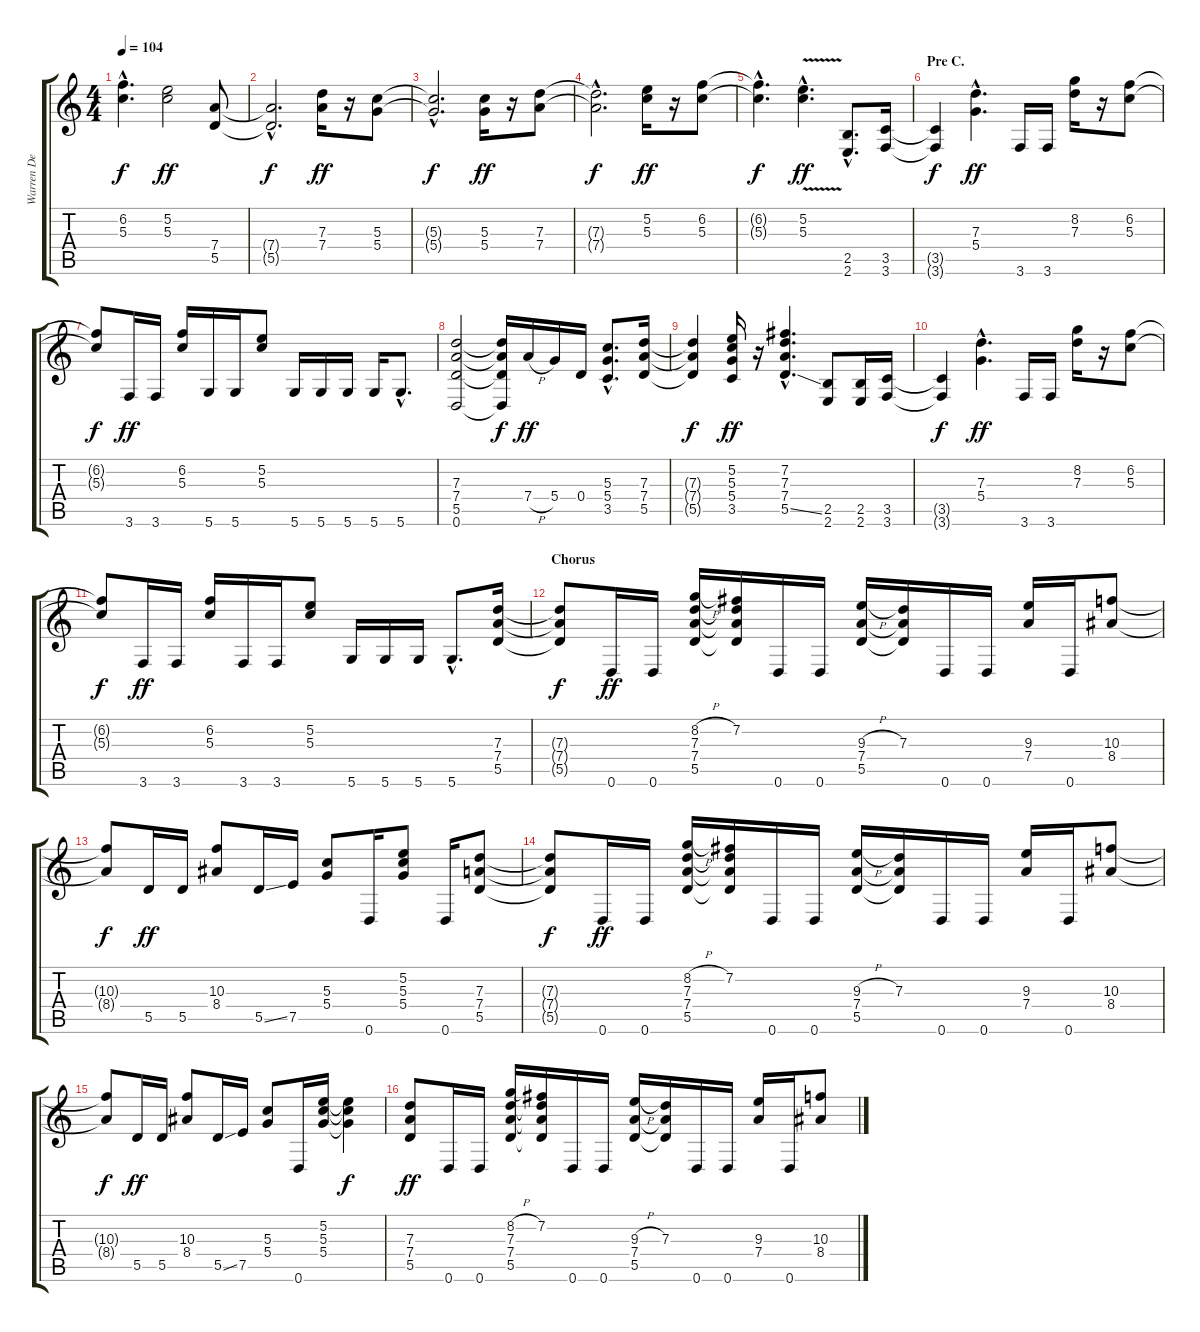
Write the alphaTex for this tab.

\track ("Warren De Martini - Lead Guitar" "Warren De ") {instrument distortionguitar}
\staff {score tabs}
\tuning (E4 B3 G3 D3 A2 D2) {hide}
\ts (4 4)
\tempo 104
\clef g2
\ks c
(6.2{hac t} 5.3{hac t}).4{d dy f} (5.2 5.3).2{dy ff} (7.4 5.5).8 |
(7.4{hac t} 5.5{hac t}).2{d dy f} (7.3 7.4).16{dy ff} r.16 (5.3 5.4).8 |
(5.3{hac t} 5.4{hac t}).2{d dy f} (5.3 5.4).16{dy ff} r.16 (7.3 7.4).8 |
(7.3{hac t} 7.4{hac t}).2{d dy f} (5.2 5.3).16{dy ff} r.16 (6.2 5.3).8 |
(6.2{hac t} 5.3{hac t}).4{d dy f} (5.2{v hac} 5.3{v hac}).4{d dy ff} (2.5{hac} 2.6{hac}).8{d} (3.5 3.6).16 |
\section ("" "Pre C.")
(3.5{t} 3.6{t}).4{dy f} (7.3{hac} 5.4{hac}).4{d dy ff} 3.6.16 3.6.16 (8.2 7.3).16 r.16 (6.2 5.3).8 |
(6.2{t} 5.3{t}).8{dy f} 3.6.16{dy ff} 3.6.16 (6.2 5.3).16 5.6.16 5.6.16 (5.2 5.3).8 5.6.16 5.6.16 5.6.16 5.6.16 5.6{hac}.8{d} |
(7.3 7.4 5.5 0.6).2 (7.3{t} 7.4{t} 5.5{t} 0.6{t}).16{dy f} 7.4{h}.16{dy ff} 5.4.16 0.4.16 (5.3{hac} 5.4{hac} 3.5{hac}).8{d} (7.3 7.4 5.5).16 |
(7.3{t} 7.4{t} 5.5{t}).4{dy f} (5.2 5.3 5.4 3.5).16{dy ff} r.16 (7.2{hac} 7.3{hac} 7.4{hac} 5.5{ss hac}).4{d} (2.5 2.6).8 (2.5 2.6).16 (3.5 3.6).16 |
(3.5{t} 3.6{t}).4{dy f} (7.3{hac} 5.4{hac}).4{d dy ff} 3.6.16 3.6.16 (8.2 7.3).16 r.16 (6.2 5.3).8 |
(6.2{t} 5.3{t}).8{dy f} 3.6.16{dy ff} 3.6.16 (6.2 5.3).16 3.6.16 3.6.16 (5.2 5.3).8 5.6.16 5.6.16 5.6.16 5.6{hac}.8{d} (7.3 7.4 5.5).16 |
\section ("" "Chorus")
(7.3{t} 7.4{t} 5.5{t}).8{dy f} 0.6.16{dy ff} 0.6.16 (8.2{h} 7.3 7.4 5.5).16 (7.2 7.3{t} 7.4{t} 5.5{t}).16 0.6.16 0.6.16 (9.3{h} 7.4 5.5).16 (7.3 7.4{t} 5.5{t}).16 0.6.16 0.6.16 (9.3 7.4).16 0.6.16 (10.3 8.4).8 |
(10.3{t} 8.4{t}).8{dy f} 5.5.16{dy ff} 5.5.16 (10.3 8.4).8 5.5{ss}.16 7.5.16 (5.3 5.4).8 0.6.16 (5.2 5.3 5.4).8 0.6.16 (7.3 7.4 5.5).8 |
(7.3{t} 7.4{t} 5.5{t}).8{dy f} 0.6.16{dy ff} 0.6.16 (8.2{h} 7.3 7.4 5.5).16 (7.2 7.3{t} 7.4{t} 5.5{t}).16 0.6.16 0.6.16 (9.3{h} 7.4 5.5).16 (7.3 7.4{t} 5.5{t}).16 0.6.16 0.6.16 (9.3 7.4).16 0.6.16 (10.3 8.4).8 |
(10.3{t} 8.4{t}).8{dy f} 5.5.16{dy ff} 5.5.16 (10.3 8.4).8 5.5{ss}.16 7.5.16 (5.3 5.4).8 0.6.16 (5.2 5.3 5.4).16 (5.2{t} 5.3{t} 5.4{t}).4{dy f} |
(7.3 7.4 5.5).8{dy ff} 0.6.16 0.6.16 (8.2{h} 7.3 7.4 5.5).16 (7.2 7.3{t} 7.4{t} 5.5{t}).16 0.6.16 0.6.16 (9.3{h} 7.4 5.5).16 (7.3 7.4{t} 5.5{t}).16 0.6.16 0.6.16 (9.3 7.4).16 0.6.16 (10.3 8.4).8
